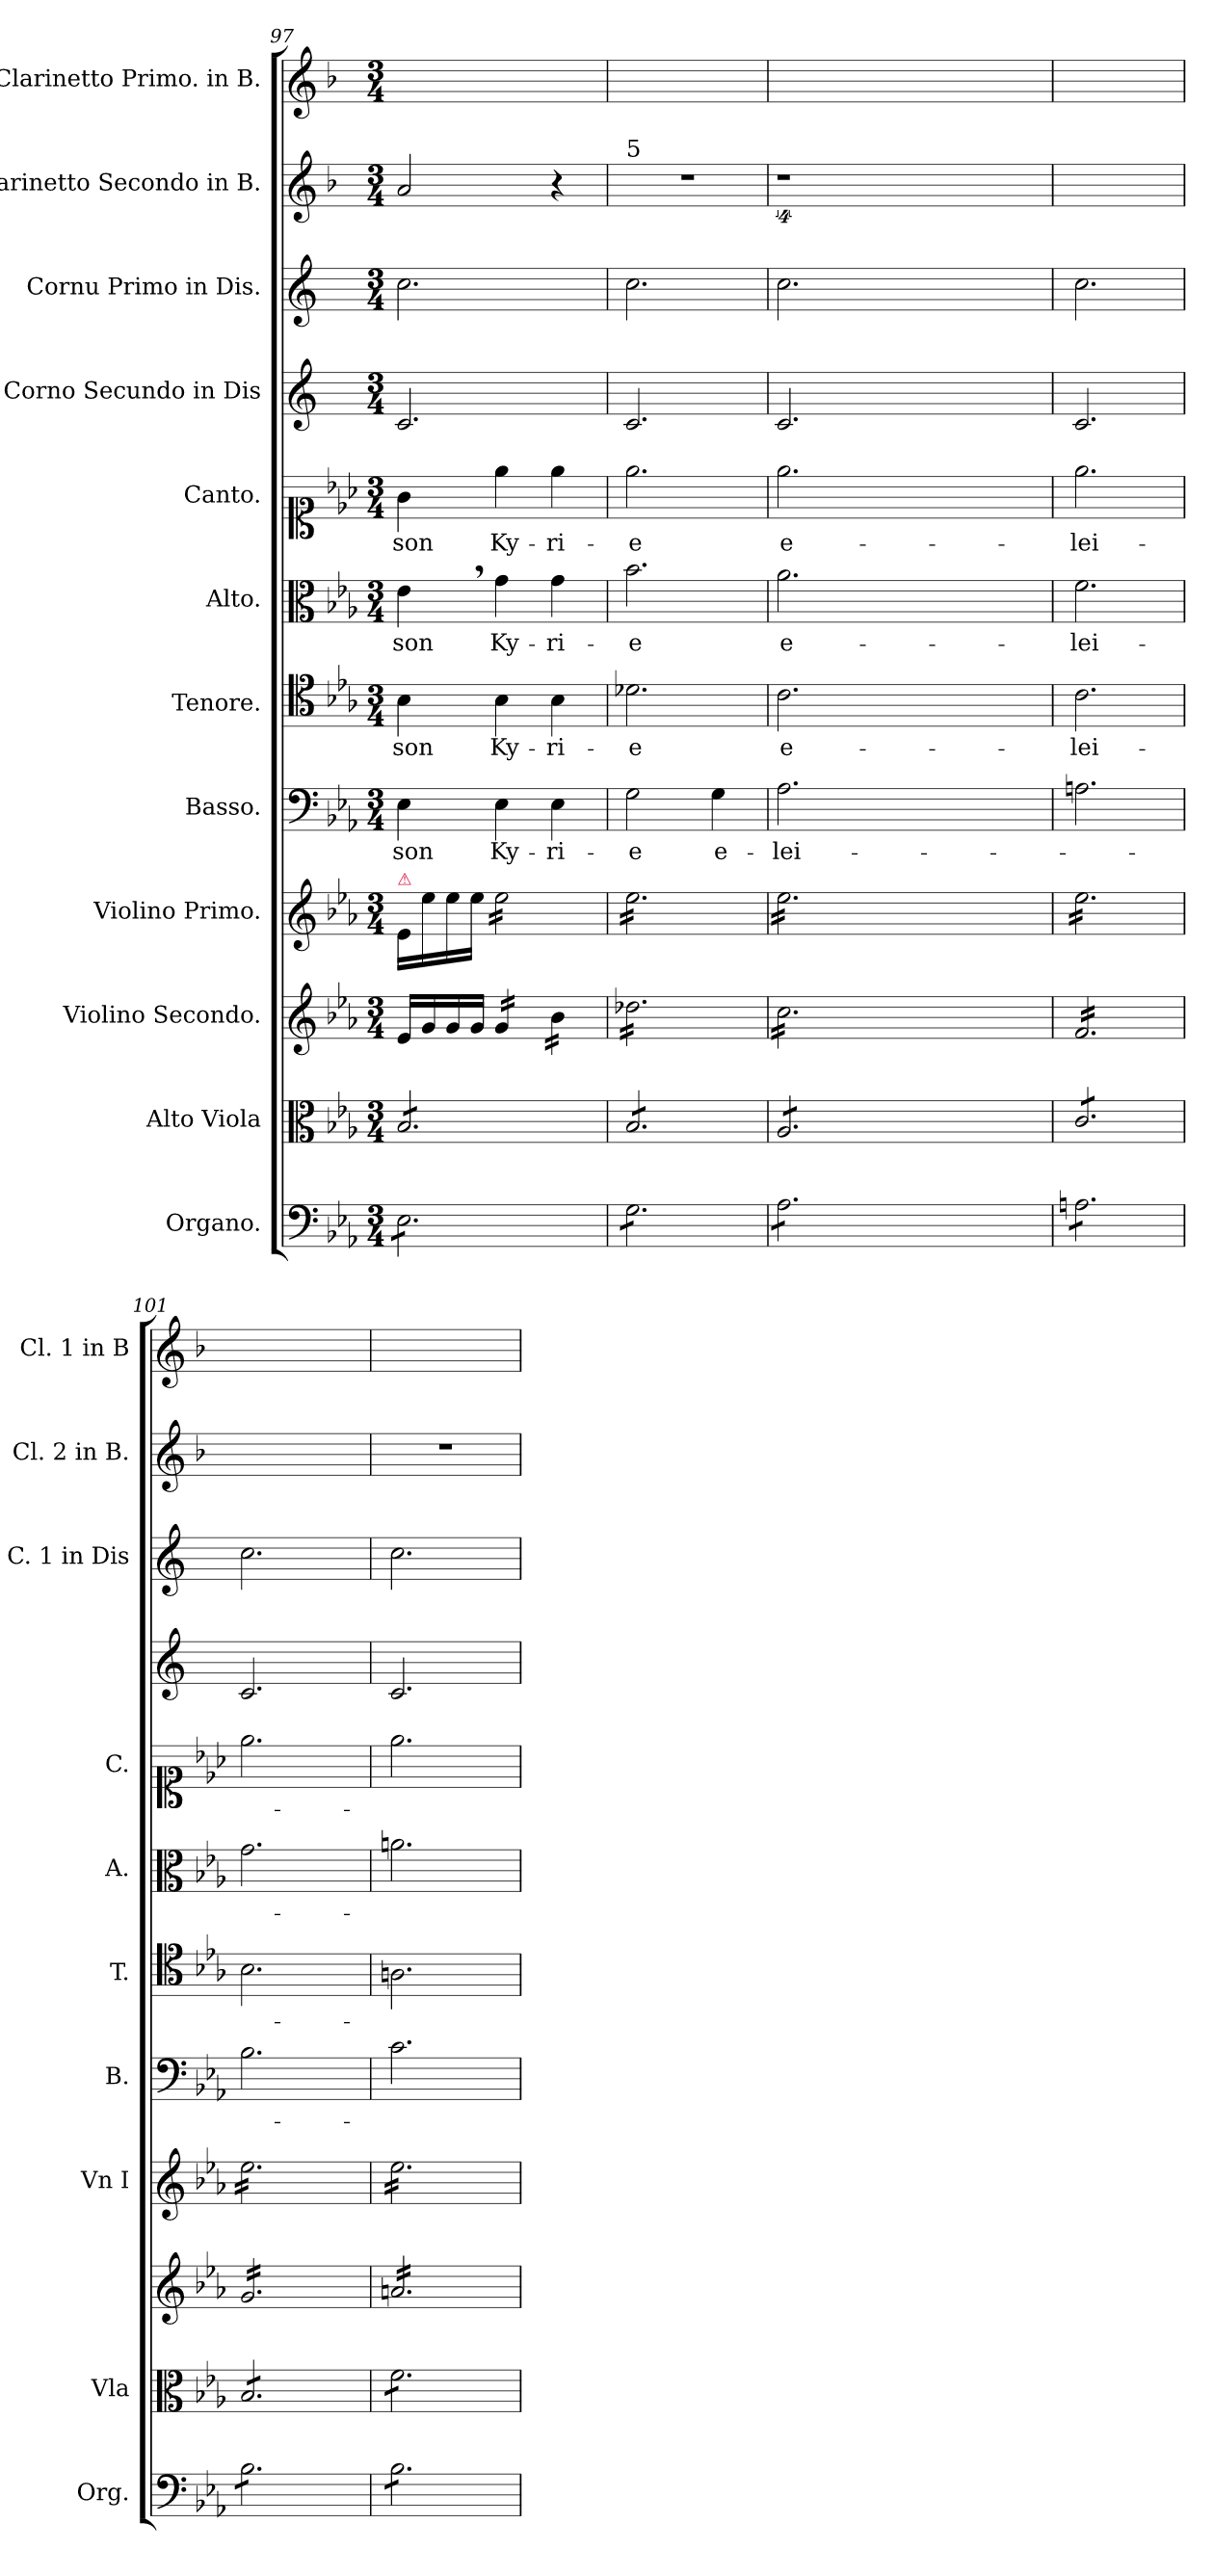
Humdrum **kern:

**kern	**kern	**kern	**kern	**kern	**text	**kern	**text	**kern	**text	**kern	**text	**kern	**kern	**kern	**kern
*part12	*part11	*part10	*part9	*part8	*part8	*part7	*part7	*part6	*part6	*part5	*part5	*part4	*part3	*part2	*part1
*staff12	*staff11	*staff10	*staff9	*staff8	*staff8	*staff7	*staff7	*staff6	*staff6	*staff5	*staff5	*staff4	*staff3	*staff2	*staff1
*I"Organo.	*I"Alto Viola	*I"Violino Secondo.	*I"Violino Primo.	*I"Basso.	*	*I"Tenore.	*	*I"Alto.	*	*I"Canto.	*	*I"Corno Secundo in Dis	*I"Cornu Primo in Dis.	*I"Clarinetto Secondo in B.	*I"Clarinetto Primo. in B.
*I'Org.	*I'Vla	*	*I'Vn I	*I'B.	*	*I'T.	*	*I'A.	*	*I'C.	*	*	*I'C. 1 in Dis	*I'Cl. 2 in B.	*I'Cl. 1 in B
*clefF4	*clefC3	*clefG2	*clefG2	*clefF4	*	*clefC4	*	*clefC3	*	*clefC1	*	*clefG2	*clefG2	*clefG2	*clefG2
*	*	*	*	*	*	*	*	*	*	*	*	*ITrd-2c-3	*ITrd5c9	*ITrd1c2	*ITrd1c2
*k[b-e-a-]	*k[b-e-a-]	*k[b-e-a-]	*k[b-e-a-]	*k[b-e-a-]	*	*k[b-e-a-]	*	*k[b-e-a-]	*	*k[b-e-a-]	*	*k[b-e-a-]	*k[b-e-a-]	*k[b-e-a-]	*k[b-e-a-]
*E-:	*E-:	*E-:	*E-:	*E-:	*	*E-:	*	*E-:	*	*E-:	*	*E-:	*E-:	*E-:	*E-:
*M3/4	*M3/4	*M3/4	*M3/4	*M3/4	*	*M3/4	*	*M3/4	*	*M3/4	*	*M3/4	*M3/4	*M3/4	*M3/4
=97	=97	=97	=97	=97	=97	=97	=97	=97	=97	=97	=97	=97	=97	=97	=97
!	!	!	!LO:TX:a:color=crimson:t=⚠	!	!	!	!	!	!	!	!	!	!	!	!
!	!	!	!	!	!	!	!	!	!LO:LY:i	!	!LO:LY:i	!	!	!	!
*tremolo	*	*	*	*	*	*	*	*	*	*	*	*	*	*	*
*	*tremolo	*	*	*	*	*	*	*	*	*	*	*	*	*	*
8E-\L	8B-/L	16e-/LL	16e-/LL	4E-\	-son	4B-\	-son	4e-,>\	-son	4g\	-son	2.e-/	2.e-\	2g/	2.ryy
.	.	16g/	16ee-\	.	.	.	.	.	.	.	.	.	.	.	.
8E-\	8B-/	16g/	16ee-\	.	.	.	.	.	.	.	.	.	.	.	.
.	.	16g/JJ	16ee-\JJ	.	.	.	.	.	.	.	.	.	.	.	.
*	*	*tremolo	*	*	*	*	*	*	*	*	*	*	*	*	*
*	*	*	*tremolo	*	*	*	*	*	*	*	*	*	*	*	*
8E-\	8B-/	16g/LL	16ee-\LL	4E-\	Ky-	4B-\	Ky-	4g\	Ky-	4ee-\	Ky-	.	.	.	.
.	.	16g/	16ee-\	.	.	.	.	.	.	.	.	.	.	.	.
8E-\	8B-/	16g/	16ee-\	.	.	.	.	.	.	.	.	.	.	.	.
.	.	16g/JJ	16ee-\	.	.	.	.	.	.	.	.	.	.	.	.
8E-\	8B-/	16b-\LL	16ee-\	4E-\	-ri-	4B-\	-ri-	4g\	-ri-	4ee-\	-ri-	.	.	4r	.
.	.	16b-\	16ee-\	.	.	.	.	.	.	.	.	.	.	.	.
8E-\J	8B-/J	16b-\	16ee-\	.	.	.	.	.	.	.	.	.	.	.	.
.	.	16b-\JJ	16ee-\JJ	.	.	.	.	.	.	.	.	.	.	.	.
=98	=98	=98	=98	=98	=98	=98	=98	=98	=98	=98	=98	=98	=98	=98	=98
!	!	!	!	!	!	!	!	!	!	!	!	!	!	!LO:TX:a:t=5	!
8G\L	8B-/L	16dd-X\LL	16ee-\LL	2G\	-e	2.d-X\	-e	2.b-\	-e	2.ee-\	-e	2.e-/	2.e-\	2.r	2.ryy
.	.	16dd-X\	16ee-\	.	.	.	.	.	.	.	.	.	.	.	.
8G\	8B-/	16dd-X\	16ee-\	.	.	.	.	.	.	.	.	.	.	.	.
.	.	16dd-X\	16ee-\	.	.	.	.	.	.	.	.	.	.	.	.
8G\	8B-/	16dd-X\	16ee-\	.	.	.	.	.	.	.	.	.	.	.	.
.	.	16dd-X\	16ee-\	.	.	.	.	.	.	.	.	.	.	.	.
8G\	8B-/	16dd-X\	16ee-\	.	.	.	.	.	.	.	.	.	.	.	.
.	.	16dd-X\	16ee-\	.	.	.	.	.	.	.	.	.	.	.	.
8G\	8B-/	16dd-X\	16ee-\	4G\	e-	.	.	.	.	.	.	.	.	.	.
.	.	16dd-X\	16ee-\	.	.	.	.	.	.	.	.	.	.	.	.
8G\J	8B-/J	16dd-X\	16ee-\	.	.	.	.	.	.	.	.	.	.	.	.
.	.	16dd-X\JJ	16ee-\JJ	.	.	.	.	.	.	.	.	.	.	.	.
=99	=99	=99	=99	=99	=99	=99	=99	=99	=99	=99	=99	=99	=99	=99	=99
8A-\L	8A-/L	16cc\LL	16ee-\LL	2.A-\	-lei-	2.c\	e-	2.a-\	e-	2.ee-\	e-	2.e-/	2.e-\	4%9r	2.ryy
.	.	16cc\	16ee-\	.	.	.	.	.	.	.	.	.	.	.	.
8A-\	8A-/	16cc\	16ee-\	.	.	.	.	.	.	.	.	.	.	.	.
.	.	16cc\	16ee-\	.	.	.	.	.	.	.	.	.	.	.	.
8A-\	8A-/	16cc\	16ee-\	.	.	.	.	.	.	.	.	.	.	.	.
.	.	16cc\	16ee-\	.	.	.	.	.	.	.	.	.	.	.	.
8A-\	8A-/	16cc\	16ee-\	.	.	.	.	.	.	.	.	.	.	.	.
.	.	16cc\	16ee-\	.	.	.	.	.	.	.	.	.	.	.	.
8A-\	8A-/	16cc\	16ee-\	.	.	.	.	.	.	.	.	.	.	.	.
.	.	16cc\	16ee-\	.	.	.	.	.	.	.	.	.	.	.	.
8A-\J	8A-/J	16cc\	16ee-\	.	.	.	.	.	.	.	.	.	.	.	.
.	.	16cc\JJ	16ee-\JJ	.	.	.	.	.	.	.	.	.	.	.	.
1.ryy	1.ryy	1.ryy	1.ryy	1.ryy	.	1.ryy	.	1.ryy	.	1.ryy	.	1.ryy	1.ryy	.	1.ryy
=100	=100	=100	=100	=100	=100	=100	=100	=100	=100	=100	=100	=100	=100	=100	=100
8An\L	8c/L	16f/LL	16ee-\LL	2.An\	.	2.c\	-lei-	2.f\	-lei-	2.ee-\	-lei-	2.e-/	2.e-\	2.ryy	2.ryy
.	.	16f/	16ee-\	.	.	.	.	.	.	.	.	.	.	.	.
8An\	8c/	16f/	16ee-\	.	.	.	.	.	.	.	.	.	.	.	.
.	.	16f/	16ee-\	.	.	.	.	.	.	.	.	.	.	.	.
8An\	8c/	16f/	16ee-\	.	.	.	.	.	.	.	.	.	.	.	.
.	.	16f/	16ee-\	.	.	.	.	.	.	.	.	.	.	.	.
8An\	8c/	16f/	16ee-\	.	.	.	.	.	.	.	.	.	.	.	.
.	.	16f/	16ee-\	.	.	.	.	.	.	.	.	.	.	.	.
8An\	8c/	16f/	16ee-\	.	.	.	.	.	.	.	.	.	.	.	.
.	.	16f/	16ee-\	.	.	.	.	.	.	.	.	.	.	.	.
8An\J	8c/J	16f/	16ee-\	.	.	.	.	.	.	.	.	.	.	.	.
.	.	16f/JJ	16ee-\JJ	.	.	.	.	.	.	.	.	.	.	.	.
=101	=101	=101	=101	=101	=101	=101	=101	=101	=101	=101	=101	=101	=101	=101	=101
8B-\L	8B-/L	16g/LL	16ee-\LL	2.B-\	.	2.B-\	.	2.g\	.	2.ee-\	.	2.e-/	2.e-\	2.ryy	2.ryy
.	.	16g/	16ee-\	.	.	.	.	.	.	.	.	.	.	.	.
8B-\	8B-/	16g/	16ee-\	.	.	.	.	.	.	.	.	.	.	.	.
.	.	16g/	16ee-\	.	.	.	.	.	.	.	.	.	.	.	.
8B-\	8B-/	16g/	16ee-\	.	.	.	.	.	.	.	.	.	.	.	.
.	.	16g/	16ee-\	.	.	.	.	.	.	.	.	.	.	.	.
8B-\	8B-/	16g/	16ee-\	.	.	.	.	.	.	.	.	.	.	.	.
.	.	16g/	16ee-\	.	.	.	.	.	.	.	.	.	.	.	.
8B-\	8B-/	16g/	16ee-\	.	.	.	.	.	.	.	.	.	.	.	.
.	.	16g/	16ee-\	.	.	.	.	.	.	.	.	.	.	.	.
8B-\J	8B-/J	16g/	16ee-\	.	.	.	.	.	.	.	.	.	.	.	.
.	.	16g/JJ	16ee-\JJ	.	.	.	.	.	.	.	.	.	.	.	.
=102	=102	=102	=102	=102	=102	=102	=102	=102	=102	=102	=102	=102	=102	=102	=102
8B-\L	8f\L	16an/LL	16ee-\LL	2.c\	.	2.An\	.	2.an\	.	2.ee-\	.	2.e-/	2.e-\	2.r	2.ryy
.	.	16an/	16ee-\	.	.	.	.	.	.	.	.	.	.	.	.
8B-\	8f\	16an/	16ee-\	.	.	.	.	.	.	.	.	.	.	.	.
.	.	16an/	16ee-\	.	.	.	.	.	.	.	.	.	.	.	.
8B-\	8f\	16an/	16ee-\	.	.	.	.	.	.	.	.	.	.	.	.
.	.	16an/	16ee-\	.	.	.	.	.	.	.	.	.	.	.	.
8B-\	8f\	16an/	16ee-\	.	.	.	.	.	.	.	.	.	.	.	.
.	.	16an/	16ee-\	.	.	.	.	.	.	.	.	.	.	.	.
8B-\	8f\	16an/	16ee-\	.	.	.	.	.	.	.	.	.	.	.	.
.	.	16an/	16ee-\	.	.	.	.	.	.	.	.	.	.	.	.
8B-\J	8f\J	16an/	16ee-\	.	.	.	.	.	.	.	.	.	.	.	.
*	*Xtremolo	*	*	*	*	*	*	*	*	*	*	*	*	*	*
*Xtremolo	*	*	*	*	*	*	*	*	*	*	*	*	*	*	*
.	.	16an/JJ	16ee-\JJ	.	.	.	.	.	.	.	.	.	.	.	.
*	*	*	*Xtremolo	*	*	*	*	*	*	*	*	*	*	*	*
*	*	*Xtremolo	*	*	*	*	*	*	*	*	*	*	*	*	*
=	=	=	=	=	=	=	=	=	=	=	=	=	=	=	=
*-	*-	*-	*-	*-	*-	*-	*-	*-	*-	*-	*-	*-	*-	*-	*-
